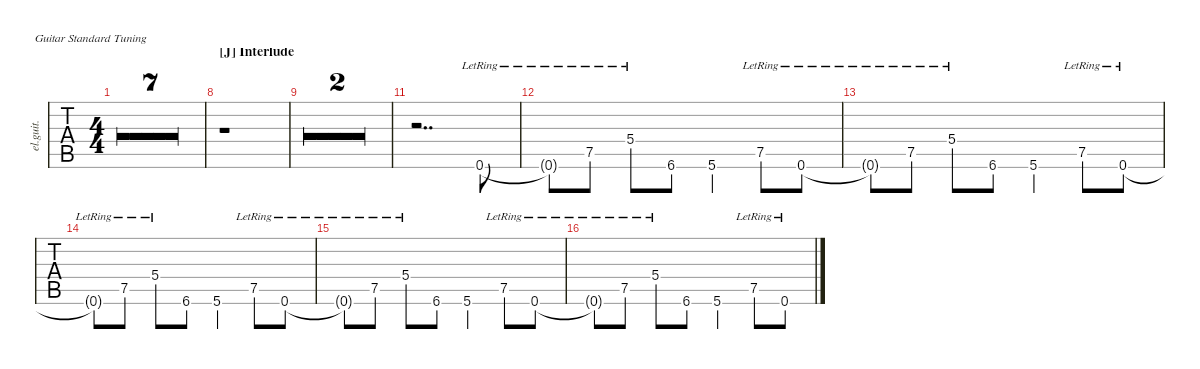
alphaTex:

\defaultSystemsLayout 4
\hideDynamics
\bracketExtendMode nobrackets
\otherSystemsTrackNameOrientation horizontal
\track ("Clean Guitar 1" "el.guit.") {defaultSystemsLayout 4 multiBarRest instrument electricguitarclean}
\staff {tabs}
\tuning (E4 B3 G3 D3 A2 E2)
\ts (4 4)
\tempo 125
\clef g2
\ks c
r.1{dy mf} |
r.1 |
r.1 |
r.1 |
r.1 |
r.1 |
r.1 |
\section ("J" "Interlude")
r.1 |
r.1 |
r.1 |
r.2{dd} 0.6{lr}.8 |
0.6{lr t}.8 7.5{lr}.8 5.4{lr}.8 6.6{acc #}.8 5.6.4 7.5{lr}.8 0.6{lr}.8 |
0.6{lr t}.8 7.5{lr}.8 5.4{lr}.8 6.6{acc #}.8 5.6.4 7.5{lr}.8 0.6{lr}.8 |
0.6{lr t}.8 7.5{lr}.8 5.4{lr}.8 6.6{acc #}.8 5.6.4 7.5{lr}.8 0.6{lr}.8 |
0.6{lr t}.8 7.5{lr}.8 5.4{lr}.8 6.6{acc #}.8 5.6.4 7.5{lr}.8 0.6{lr}.8 |
0.6{lr t}.8 7.5{lr}.8 5.4{lr}.8 6.6{acc #}.8 5.6.4 7.5{lr}.8 0.6{lr}.8
